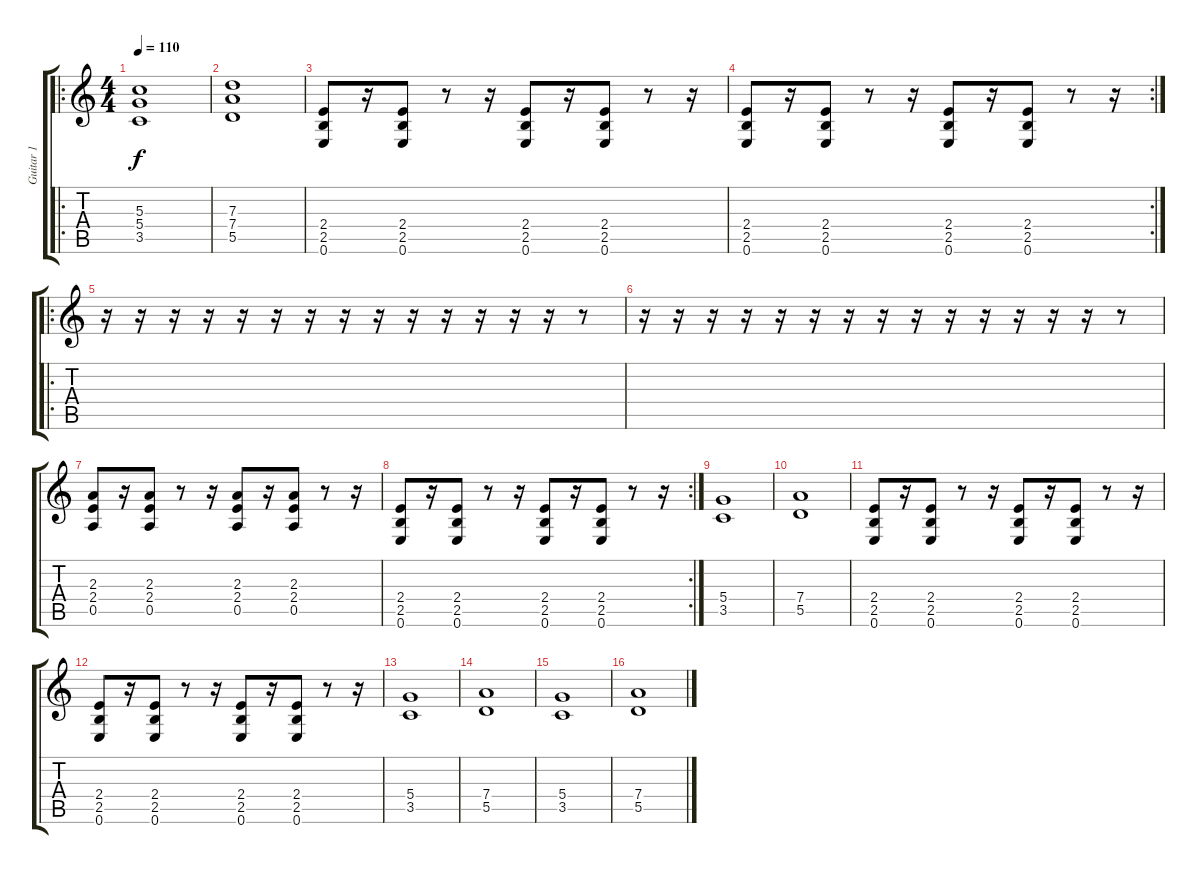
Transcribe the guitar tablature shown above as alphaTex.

\track ("Guitar 1" "Guitar 1") {instrument overdrivenguitar}
\staff {score tabs}
\tuning (E4 B3 G3 D3 A2 E2) {hide}
\ro
\ts (4 4)
\tempo 110
\clef g2
\ks c
(5.3 5.4 3.5).1{dy f volume 13 instrument overdrivenguitar} |
(7.3 7.4 5.5).1 |
(2.4 2.5 0.6).8 r.16 (2.4 2.5 0.6).8 r.8 r.16 (2.4 2.5 0.6).8 r.16 (2.4 2.5 0.6).8 r.8 r.16 |
\rc 2
(2.4 2.5 0.6).8 r.16 (2.4 2.5 0.6).8 r.8 r.16 (2.4 2.5 0.6).8 r.16 (2.4 2.5 0.6).8 r.8 r.16 |
\ro
r.16 r.16 r.16 r.16 r.16 r.16 r.16 r.16 r.16 r.16 r.16 r.16 r.16 r.16 r.8 |
r.16 r.16 r.16 r.16 r.16 r.16 r.16 r.16 r.16 r.16 r.16 r.16 r.16 r.16 r.8 |
(2.3 2.4 0.5).8{volume 13 instrument overdrivenguitar} r.16 (2.3 2.4 0.5).8 r.8 r.16 (2.3 2.4 0.5).8 r.16 (2.3 2.4 0.5).8 r.8 r.16 |
\rc 2
(2.4 2.5 0.6).8{volume 13 instrument overdrivenguitar} r.16 (2.4 2.5 0.6).8 r.8 r.16 (2.4 2.5 0.6).8 r.16 (2.4 2.5 0.6).8 r.8 r.16 |
(5.4 3.5).1{volume 13 instrument overdrivenguitar} |
(7.4 5.5).1 |
(2.4 2.5 0.6).8{volume 13 instrument overdrivenguitar} r.16 (2.4 2.5 0.6).8 r.8 r.16 (2.4 2.5 0.6).8 r.16 (2.4 2.5 0.6).8 r.8 r.16 |
(2.4 2.5 0.6).8{volume 13 instrument overdrivenguitar} r.16 (2.4 2.5 0.6).8 r.8 r.16 (2.4 2.5 0.6).8 r.16 (2.4 2.5 0.6).8 r.8 r.16 |
(5.4 3.5).1 |
(7.4 5.5).1 |
(5.4 3.5).1 |
(7.4 5.5).1
